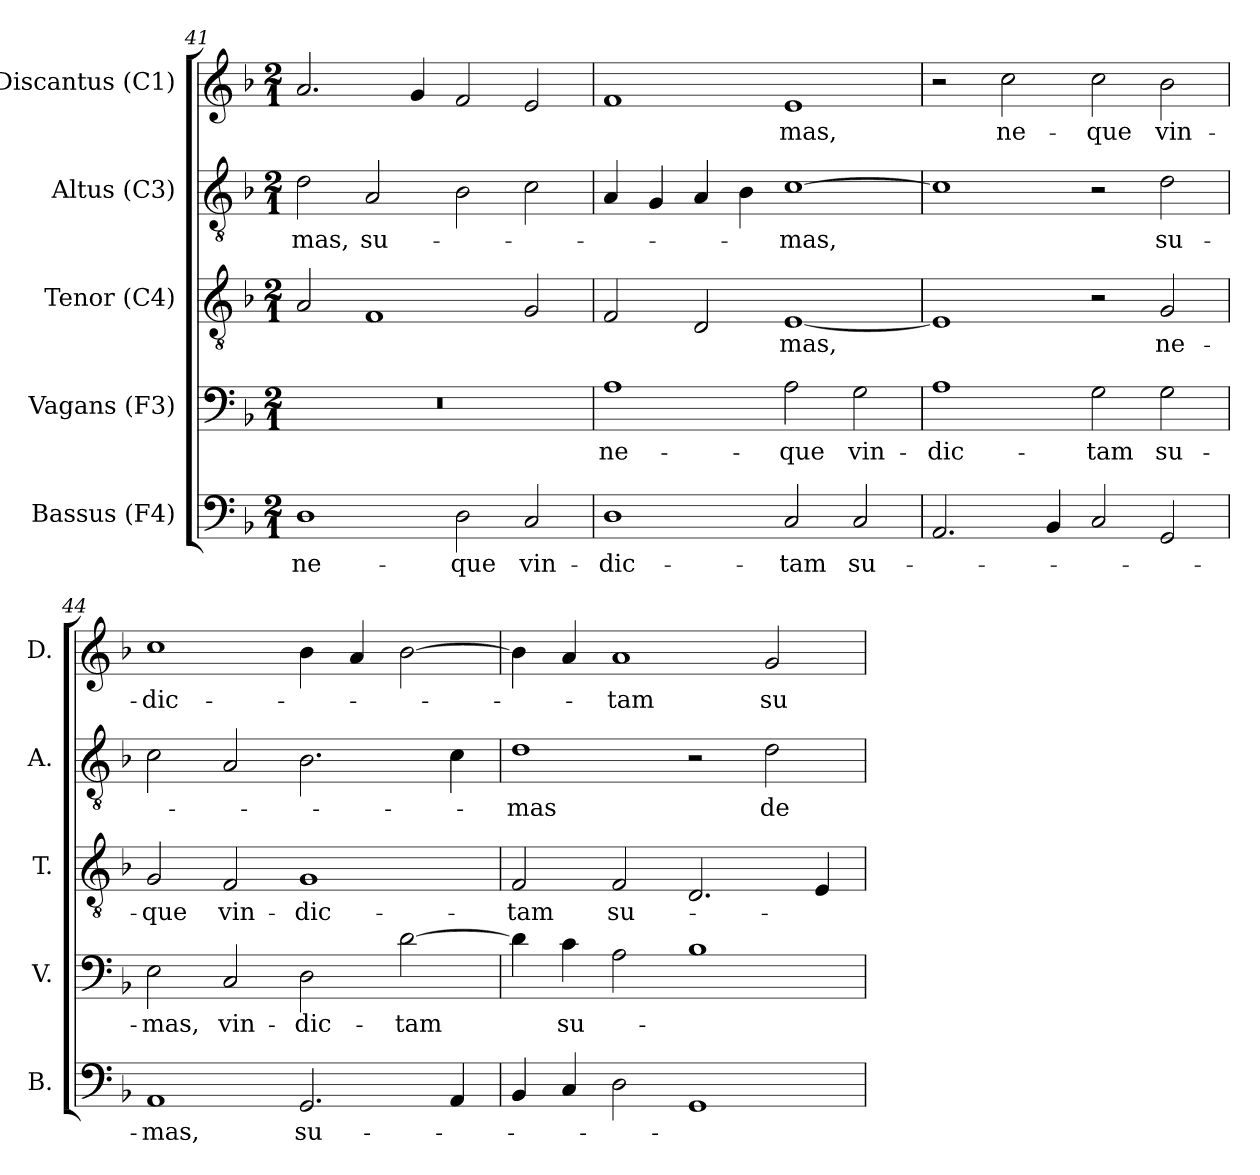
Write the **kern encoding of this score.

**kern	**text	**kern	**text	**kern	**text	**kern	**text	**kern	**text
*part5	*part5	*part4	*part4	*part3	*part3	*part2	*part2	*part1	*part1
*staff5	*staff5	*staff4	*staff4	*staff3	*staff3	*staff2	*staff2	*staff1	*staff1
*I"Bassus (F4)	*	*I"Vagans (F3)	*	*I"Tenor (C4)	*	*I"Altus (C3)	*	*I"Discantus (C1)	*
*I'B.	*	*I'V.	*	*I'T.	*	*I'A.	*	*I'D.	*
*clefF4	*	*clefF4	*	*clefGv2	*	*clefGv2	*	*clefG2	*
*	*	*ITrd7c12	*	*ITrd7c12	*	*ITrd7c12	*	*	*
*k[b-]	*	*k[b-]	*	*k[b-]	*	*k[b-]	*	*k[b-]	*
*F:	*	*F:	*	*F:	*	*F:	*	*F:	*
*M2/1	*	*M2/1	*	*M2/1	*	*M2/1	*	*M2/1	*
=41	=41	=41	=41	=41	=41	=41	=41	=41	=41
!	!LO:LY:b:color=#000000	!LO:N:vis=1	!	!	!	!	!	!	!
!	!	!	!	!	!	!	!LO:LY:b:color=#000000	!	!
1Di	ne-	0r	.	2AAi/	.	2Di\	-mas,	2.ai/	.
!	!	!	!	!	!	!	!LO:LY:b:color=#000000	!	!
.	.	.	.	1FFi	.	2AAi/	su-	.	.
.	.	.	.	.	.	.	.	4gi/	.
!	!LO:LY:b:color=#000000	!	!	!	!	!	!	!	!
2Di\	-que	.	.	.	.	2BB-i\	.	2fi/	.
!	!LO:LY:b:color=#000000	!	!	!	!	!	!	!	!
2Ci/	vin-	.	.	2GGi/	.	2Ci\	.	2ei/	.
=42	=42	=42	=42	=42	=42	=42	=42	=42	=42
!	!LO:LY:b:color=#000000	!	!	!	!	!	!	!	!
!	!	!	!LO:LY:b:color=#000000	!	!	!	!	!	!
1Di	-dic-	1AAi	ne-	2FFi/	.	4AAi/	.	1fi	.
.	.	.	.	.	.	4GGi/	.	.	.
.	.	.	.	2DDi/	.	4AAi/	.	.	.
.	.	.	.	.	.	4BB-i\	.	.	.
!	!LO:LY:b:color=#000000	!	!	!	!	!	!	!	!
!	!	!	!LO:LY:b:color=#000000	!	!	!	!	!	!
!	!	!	!	!	!LO:LY:b:color=#000000	!	!	!	!
!	!	!	!	!	!	!	!LO:LY:b:color=#000000	!	!
!	!	!	!	!	!	!	!	!	!LO:LY:b:color=#000000
2Ci/	-tam	2AAi\	-que	[1EEi	-mas,	[1Ci	-mas,	1ei	-mas,
!	!LO:LY:b:color=#000000	!	!	!	!	!	!	!	!
!	!	!	!LO:LY:b:color=#000000	!	!	!	!	!	!
2Ci/	su-	2GGi\	vin-	.	.	.	.	.	.
!!LO:LB:g=z
=43	=43	=43	=43	=43	=43	=43	=43	=43	=43
!	!	!	!LO:LY:b:color=#000000	!	!	!	!	!	!
2.AAi/	.	1AAi	-dic-	1EEi]	.	1Ci]	.	2r	.
!	!	!	!	!	!	!	!	!	!LO:LY:b:color=#000000
.	.	.	.	.	.	.	.	2cci\	ne-
4BB-i/	.	.	.	.	.	.	.	.	.
!	!	!	!LO:LY:b:color=#000000	!	!	!	!	!	!
!	!	!	!	!	!	!	!	!	!LO:LY:b:color=#000000
2Ci/	.	2GGi\	-tam	2r	.	2r	.	2cci\	-que
!	!	!	!LO:LY:b:color=#000000	!	!	!	!	!	!
!	!	!	!	!	!LO:LY:b:color=#000000	!	!	!	!
!	!	!	!	!	!	!	!LO:LY:b:color=#000000	!	!
!	!	!	!	!	!	!	!	!	!LO:LY:b:color=#000000
2GGi/	.	2GGi\	su-	2GGi/	ne-	2Di\	su-	2b-i\	vin-
=44	=44	=44	=44	=44	=44	=44	=44	=44	=44
!	!LO:LY:b:color=#000000	!	!	!	!	!	!	!	!
!	!	!	!LO:LY:b:color=#000000	!	!	!	!	!	!
!	!	!	!	!	!LO:LY:b:color=#000000	!	!	!	!
!	!	!	!	!	!	!	!	!	!LO:LY:b:color=#000000
1AAi	-mas,	2EEi\	-mas,	2GGi/	-que	2Ci\	.	1cci	-dic-
!	!	!	!LO:LY:b:color=#000000	!	!	!	!	!	!
!	!	!	!	!	!LO:LY:b:color=#000000	!	!	!	!
.	.	2CCi/	vin-	2FFi/	vin-	2AAi/	.	.	.
!	!LO:LY:b:color=#000000	!	!	!	!	!	!	!	!
!	!	!	!LO:LY:b:color=#000000	!	!	!	!	!	!
!	!	!	!	!	!LO:LY:b:color=#000000	!	!	!	!
2.GGi/	su-	2DDi\	-dic-	1GGi	-dic-	2.BB-i\	.	4b-i\	.
.	.	.	.	.	.	.	.	4ai/	.
!	!	!	!LO:LY:b:color=#000000	!	!	!	!	!	!
.	.	[2Di\	-tam	.	.	.	.	[2b-i\	.
4AAi/	.	.	.	.	.	4Ci\	.	.	.
=45	=45	=45	=45	=45	=45	=45	=45	=45	=45
!	!	!	!	!	!LO:LY:b:color=#000000	!	!	!	!
!	!	!	!	!	!	!	!LO:LY:b:color=#000000	!	!
4BB-i/	.	4Di\]	.	2FFi/	-tam	1Di	-mas	4b-i\]	.
!	!	!	!LO:LY:b:color=#000000	!	!	!	!	!	!
4Ci/	.	4Ci\	su-	.	.	.	.	4ai/	.
!	!	!	!	!	!LO:LY:b:color=#000000	!	!	!	!
!	!	!	!	!	!	!	!	!	!LO:LY:b:color=#000000
2Di\	.	2AAi\	.	2FFi/	su-	.	.	1ai	-tam
1GGi	.	1BB-i	.	2.DDi/	.	2r	.	.	.
!	!	!	!	!	!	!	!LO:LY:b:color=#000000	!	!
!	!	!	!	!	!	!	!	!	!LO:LY:b:color=#000000
.	.	.	.	.	.	2Di\	de	2gi/	su-
.	.	.	.	4EEi/	.	.	.	.	.
=	=	=	=	=	=	=	=	=	=
*-	*-	*-	*-	*-	*-	*-	*-	*-	*-
